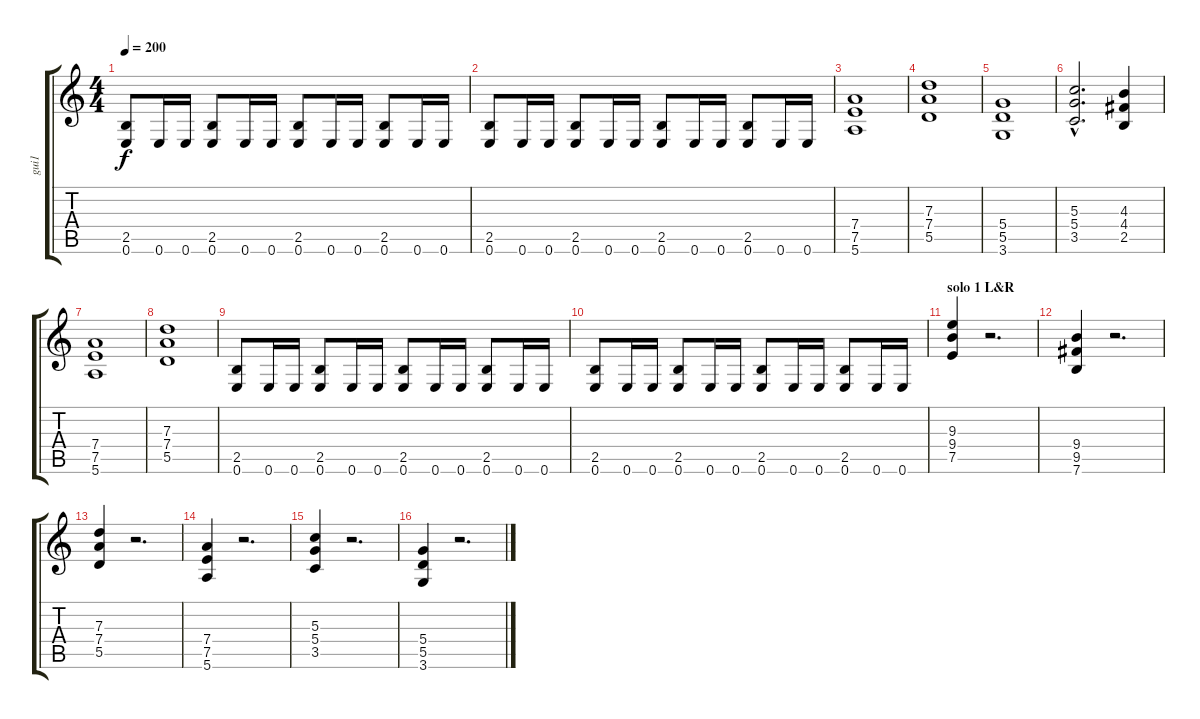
\track ("gui1" "gui1") {instrument distortionguitar}
\staff {score tabs}
\tuning (E4 B3 G3 D3 A2 E2) {hide}
\ts (4 4)
\tempo 200
\clef g2
\ks c
(2.5 0.6).8{dy f} 0.6.16 0.6.16 (2.5 0.6).8 0.6.16 0.6.16 (2.5 0.6).8 0.6.16 0.6.16 (2.5 0.6).8 0.6.16 0.6.16 |
(2.5 0.6).8 0.6.16 0.6.16 (2.5 0.6).8 0.6.16 0.6.16 (2.5 0.6).8 0.6.16 0.6.16 (2.5 0.6).8 0.6.16 0.6.16 |
(7.4 7.5 5.6).1 |
(7.3 7.4 5.5).1 |
(5.4 5.5 3.6).1 |
(5.3{hac} 5.4{hac} 3.5{hac}).2{d} (4.3 4.4 2.5).4 |
(7.4 7.5 5.6).1 |
(7.3 7.4 5.5).1 |
(2.5 0.6).8 0.6.16 0.6.16 (2.5 0.6).8 0.6.16 0.6.16 (2.5 0.6).8 0.6.16 0.6.16 (2.5 0.6).8 0.6.16 0.6.16 |
(2.5 0.6).8 0.6.16 0.6.16 (2.5 0.6).8 0.6.16 0.6.16 (2.5 0.6).8 0.6.16 0.6.16 (2.5 0.6).8 0.6.16 0.6.16 |
\section ("" "solo 1 L&R")
(9.3 9.4 7.5).4 r.2{d} |
(9.4 9.5 7.6).4 r.2{d} |
(7.3 7.4 5.5).4 r.2{d} |
(7.4 7.5 5.6).4 r.2{d} |
(5.3 5.4 3.5).4 r.2{d} |
(5.4 5.5 3.6).4 r.2{d}
